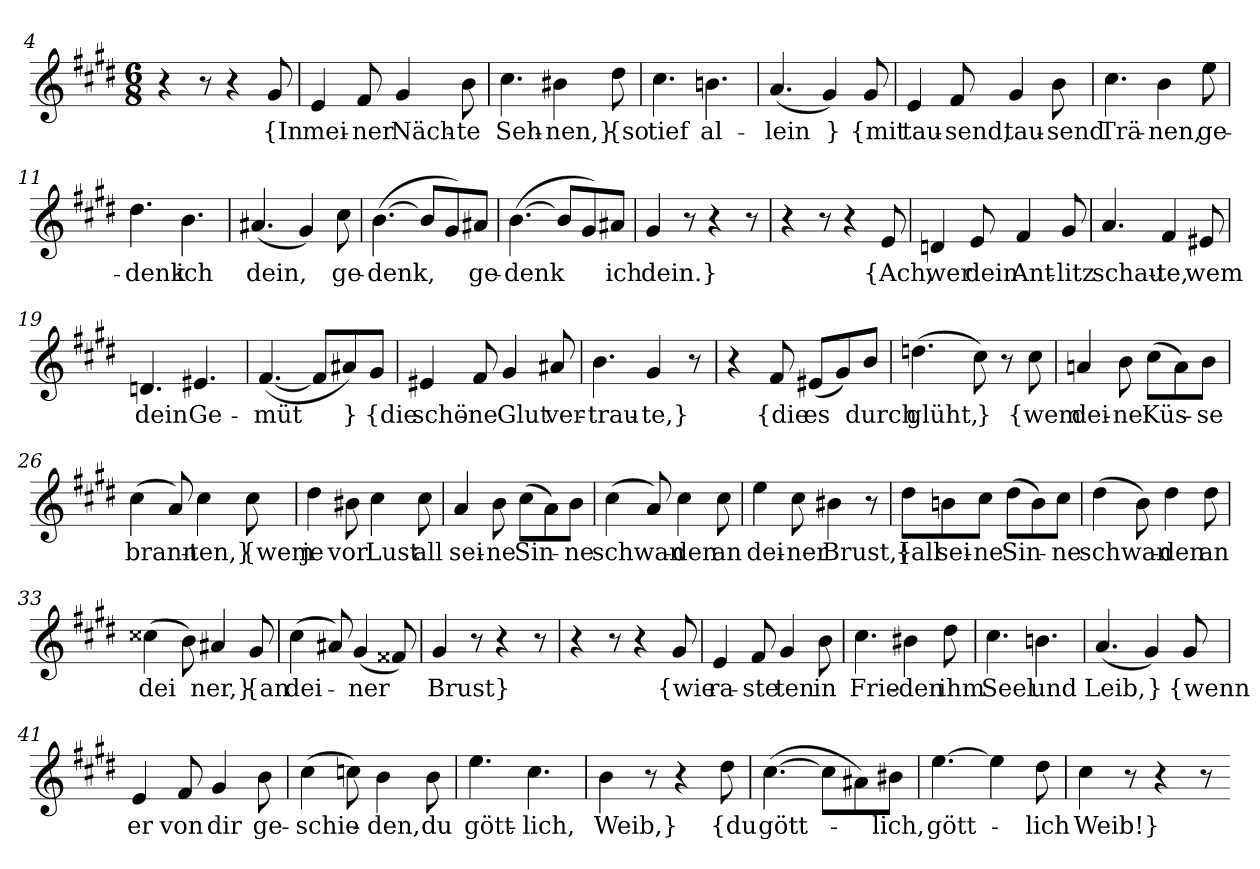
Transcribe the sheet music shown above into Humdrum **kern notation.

**kern	**text
*part1	*part1
*staff1	*staff1
*clefG2	*
*k[f#c#g#d#]	*
*M6/8	*
=4	=4
4r	.
8r	.
4r	.
8g#	{In
=5	=5
4e	mei-
8f#	-ner
4g#	Näch-
8b	-te
=6	=6
4.cc#	Seh-
4b#X	-nen,}
8dd#	{so
=7	=7
4.cc#	tief
4.bn	al-
=8	=8
(4.a	-lein
4g#)	}
8g#	{mit
=9	=9
4e	tau-
8f#	-send,
4g#	tau-
8b	-send
=10	=10
4.cc#	Trä-
4b	-nen,
8ee	ge-
=11	=11
4.dd#	-denk
4.b	ich
=12	=12
(4.a#X	dein,
4g#)	.
8cc#	ge-
=13	=13
([4.b	denk,
8b/L]	.
8g#/)	.
8a#X/J	ge-
=14	=14
([4.b	-denk
8b/L]	.
8g#/)	.
8a#X/J	ich
=15	=15
4g#	dein.}
8r	.
4r	.
8r	.
=16	=16
4r	.
8r	.
4r	.
8e	{Ach,
=17	=17
4dn	wer
8e	dein
4f#	Ant-
8g#	-litz
=18	=18
4.a	schau-
4f#	-te,
8e#X	wem
=19	=19
4.dn	dein
4.e#X	Ge-
=20	=20
([4.f#	-müt
8f#/L]	.
8a#X/)	}
8g#/J	{die
=21	=21
4e#X	schö-
8f#	-ne
4g#	Glut
8a#X	ver-
=22	=22
4.b	-trau-
4g#	-te,}
8r	.
=23	=23
4r	.
8f#	{die
(8e#X/L	es
8g#/)	.
8b/J	durch
=24	=24
(4.ddn	-glüht,
8cc#)	}
8r	.
8cc#	{wem
=25	=25
4an	dei-
8b	-ne
(8cc#\L	Küs-
8a\)	.
8b\J	-se
=26	=26
(4cc#	brann-
8a)	.
4cc#	ten,}
8cc#	{wem
=27	=27
4dd#	je
8b#X	vor
4cc#	Lust
8cc#	all
=28	=28
4a	sei-
8b	-ne
(8cc#\L	Sin-
8a\)	.
8b\J	-ne
=29	=29
(4cc#	schwan-
8a)	.
4cc#	-den
8cc#	an
=30	=30
4ee	dei-
8cc#	-ner
4b#X	Brust,}
8r	.
=31	=31
8dd#\L	{all
8bn\	sei-
8cc#\J	-ne
(8dd#\L	Sin-
8b\)	.
8cc#\J	-ne
=32	=32
(4dd#	schwan-
8b)	.
4dd#	-den
8dd#	an
=33	=33
(4cc##X	dei
8b)	.
4a#X	-ner,}
8g#	{an
=34	=34
(4cc#	dei-
8a#X)	.
(4g#	-ner
8f##X)	.
=35	=35
4g#	Brust}
8r	.
4r	.
8r	.
=36	=36
4r	.
8r	.
4r	.
8g#	{wie
=37	=37
4e	ra-
8f#	-ste
4g#	-ten
8b	in
=38	=38
4.cc#	Frie--
4b#X	-den
8dd#	ihm
=39	=39
4.cc#	Seel
4.bn	und
=40	=40
(4.a	Leib,
4g#)	}
8g#	{wenn
=41	=41
4e	er
8f#	von
4g#	dir
8b	ge-
=42	=42
(4cc#	-schie-
8ccn)	.
4b	-den,
8b	du
=43	=43
4.ee	gött-
4.cc#	-lich,
=44	=44
4b	Weib,}
8r	.
4r	.
8dd#	{du
=45	=45
([4.cc#	gött-
8cc#\L]	.
8a#X\)	.
8b#X\J	-lich,
=46	=46
[4.ee	gött-
4ee]	.
8dd#	-lich
=47	=47
4cc#	Weib!}
8r	.
4r	.
8r	.
=-	=-
*-	*-
